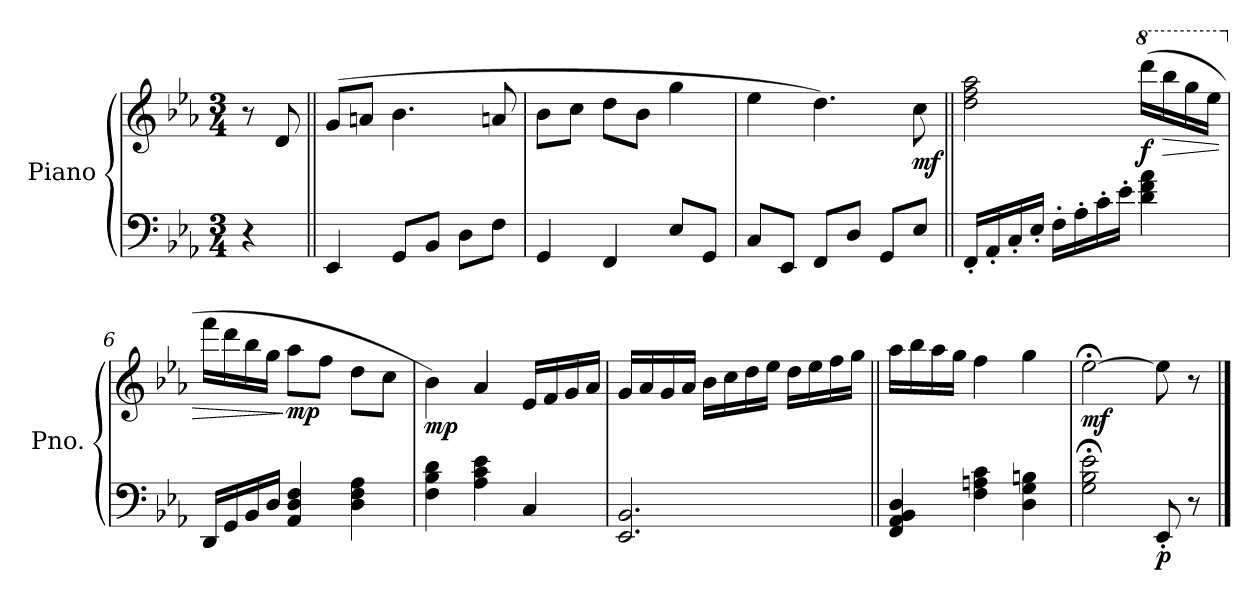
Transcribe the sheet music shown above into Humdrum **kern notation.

**kern	**kern	**dynam
*part1	*part1	*part1
*staff2	*staff1	*staff1/2
*I"Piano	*	*
*I'Pno.	*	*
*clefF4	*clefG2	*
*k[b-e-a-]	*k[b-e-a-]	*
*M3/4	*M3/4	*
=1	=1	=1
4r	8r	.
.	8d/	.
=2||	=2||	=2||
4EE-/	(8g/L	.
.	8an/J	.
8GG/L	4.b-\	.
8BB-/J	.	.
8D\L	.	.
8F\J	8an/	.
=3	=3	=3
4GG/	8b-\L	.
.	8cc\J	.
4FF/	8dd\L	.
.	8b-\J	.
8E-/L	4gg\	.
8GG/J	.	.
=4	=4	=4
8C/L	4ee-\	.
8EE-/J	.	.
8FF/L	4.dd\)	.
8D/J	.	.
8GG/L	.	.
!	!	!LO:DY:b
8E-/J	8cc\	mf
=5||	=5||	=5||
16FF'/LL	2dd\ 2ff\ 2aa-\	.
16AA-'/	.	.
16C'/	.	.
16E-'/JJ	.	.
16F'\LL	.	.
16A-'\	.	.
16c'\	.	.
16e-'\JJ	.	.
*	*8va	*
!	!	!LO:DY:b
4d\ 4f\ 4a-\	(16dddd\LL	f
!	!	!LO:HP:b
.	16bbb-\	>
.	16ggg\	.
.	16eee-\JJ	.
!!LO:LB:g=z
=6	=6	=6
*	*X8va	*
16DD/LL	16fff\LL	.
16GG/	16ddd\	.
16BB-/	16bb-\	.
16D/JJ	16gg\JJ	.
!	!	!LO:DY:n=1:b
4AA-/ 4D/ 4F/	8aa-\L	] mp
.	8ff\J	.
4D\ 4F\ 4A-\	8dd\L	.
.	8cc\J	.
=7	=7	=7
!	!	!LO:DY:b
4F\ 4B-\ 4d\	4b-\)	mp
4A-\ 4c\ 4e-\	4a-/	.
4C/	16e-/LL	.
.	16f/	.
.	16g/	.
.	16a-/JJ	.
=8	=8	=8
2.EE-/ 2.BB-/	16g/LL	.
.	16a-/	.
.	16g/	.
.	16a-/JJ	.
.	16b-\LL	.
.	16cc\	.
.	16dd\	.
.	16ee-\JJ	.
.	16dd\LL	.
.	16ee-\	.
.	16ff\	.
.	16gg\JJ	.
=9||	=9||	=9||
4FF/ 4AA-/ 4BB-/ 4D/	16aa-\LL	.
.	16bb-\	.
.	16aa-\	.
.	16gg\JJ	.
4F\ 4An\ 4c\	4ff\	.
4D\ 4G\ 4Bn\	4gg\	.
=10	=10	=10
!	!	!LO:DY:b
2G\;< 2B-\;< 2e-\;<	[2ee-;<\	mf
!	!	!LO:DY:b=2
8EE-'/	8ee-\]	p
8r	8r	.
==	==	==
*-	*-	*-
